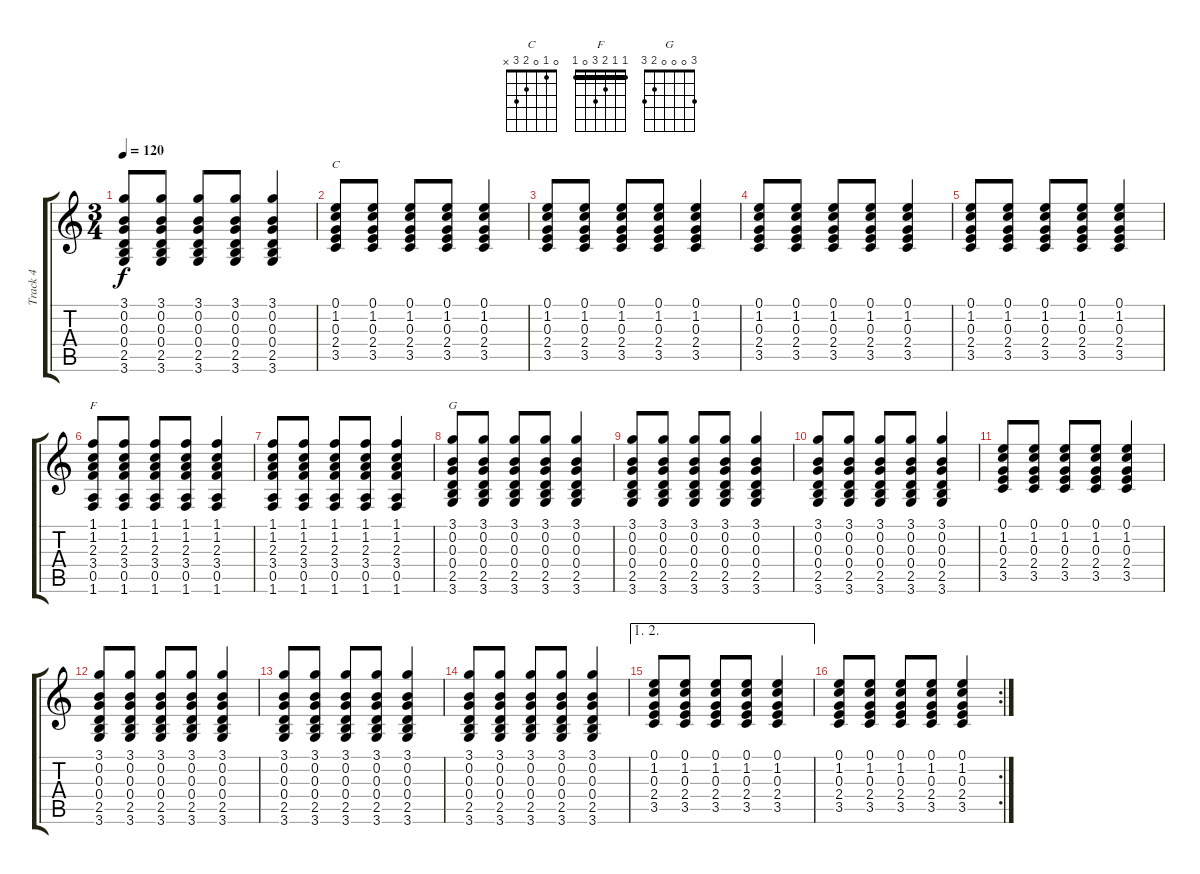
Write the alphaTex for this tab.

\track ("Track 4" "Track 4") {instrument acousticguitarnylon}
\staff {score tabs}
\tuning (E4 B3 G3 D3 A2 E2) {hide}
\chord ("C" 0 1 0 2 3 x)
\chord ("F" 1 1 2 3 0 1) {barre 1}
\chord ("G" 3 0 0 0 2 3)
\ts (3 4)
\tempo 120
\clef g2
\ks c
(3.1 0.2 0.3 0.4 2.5 3.6).8{dy f} (3.1 0.2 0.3 0.4 2.5 3.6).8 (3.1 0.2 0.3 0.4 2.5 3.6).8 (3.1 0.2 0.3 0.4 2.5 3.6).8 (3.1 0.2 0.3 0.4 2.5 3.6).4 |
(0.1 1.2 0.3 2.4 3.5).8{ch "C"} (0.1 1.2 0.3 2.4 3.5).8 (0.1 1.2 0.3 2.4 3.5).8 (0.1 1.2 0.3 2.4 3.5).8 (0.1 1.2 0.3 2.4 3.5).4 |
(0.1 1.2 0.3 2.4 3.5).8 (0.1 1.2 0.3 2.4 3.5).8 (0.1 1.2 0.3 2.4 3.5).8 (0.1 1.2 0.3 2.4 3.5).8 (0.1 1.2 0.3 2.4 3.5).4 |
(0.1 1.2 0.3 2.4 3.5).8 (0.1 1.2 0.3 2.4 3.5).8 (0.1 1.2 0.3 2.4 3.5).8 (0.1 1.2 0.3 2.4 3.5).8 (0.1 1.2 0.3 2.4 3.5).4 |
(0.1 1.2 0.3 2.4 3.5).8 (0.1 1.2 0.3 2.4 3.5).8 (0.1 1.2 0.3 2.4 3.5).8 (0.1 1.2 0.3 2.4 3.5).8 (0.1 1.2 0.3 2.4 3.5).4 |
(1.1 1.2 2.3 3.4 0.5 1.6).8{ch "F"} (1.1 1.2 2.3 3.4 0.5 1.6).8 (1.1 1.2 2.3 3.4 0.5 1.6).8 (1.1 1.2 2.3 3.4 0.5 1.6).8 (1.1 1.2 2.3 3.4 0.5 1.6).4 |
(1.1 1.2 2.3 3.4 0.5 1.6).8 (1.1 1.2 2.3 3.4 0.5 1.6).8 (1.1 1.2 2.3 3.4 0.5 1.6).8 (1.1 1.2 2.3 3.4 0.5 1.6).8 (1.1 1.2 2.3 3.4 0.5 1.6).4 |
(3.1 0.2 0.3 0.4 2.5 3.6).8{ch "G"} (3.1 0.2 0.3 0.4 2.5 3.6).8 (3.1 0.2 0.3 0.4 2.5 3.6).8 (3.1 0.2 0.3 0.4 2.5 3.6).8 (3.1 0.2 0.3 0.4 2.5 3.6).4 |
(3.1 0.2 0.3 0.4 2.5 3.6).8 (3.1 0.2 0.3 0.4 2.5 3.6).8 (3.1 0.2 0.3 0.4 2.5 3.6).8 (3.1 0.2 0.3 0.4 2.5 3.6).8 (3.1 0.2 0.3 0.4 2.5 3.6).4 |
(3.1 0.2 0.3 0.4 2.5 3.6).8 (3.1 0.2 0.3 0.4 2.5 3.6).8 (3.1 0.2 0.3 0.4 2.5 3.6).8 (3.1 0.2 0.3 0.4 2.5 3.6).8 (3.1 0.2 0.3 0.4 2.5 3.6).4 |
(0.1 1.2 0.3 2.4 3.5).8 (0.1 1.2 0.3 2.4 3.5).8 (0.1 1.2 0.3 2.4 3.5).8 (0.1 1.2 0.3 2.4 3.5).8 (0.1 1.2 0.3 2.4 3.5).4 |
(3.1 0.2 0.3 0.4 2.5 3.6).8 (3.1 0.2 0.3 0.4 2.5 3.6).8 (3.1 0.2 0.3 0.4 2.5 3.6).8 (3.1 0.2 0.3 0.4 2.5 3.6).8 (3.1 0.2 0.3 0.4 2.5 3.6).4 |
(3.1 0.2 0.3 0.4 2.5 3.6).8 (3.1 0.2 0.3 0.4 2.5 3.6).8 (3.1 0.2 0.3 0.4 2.5 3.6).8 (3.1 0.2 0.3 0.4 2.5 3.6).8 (3.1 0.2 0.3 0.4 2.5 3.6).4 |
(3.1 0.2 0.3 0.4 2.5 3.6).8 (3.1 0.2 0.3 0.4 2.5 3.6).8 (3.1 0.2 0.3 0.4 2.5 3.6).8 (3.1 0.2 0.3 0.4 2.5 3.6).8 (3.1 0.2 0.3 0.4 2.5 3.6).4 |
\ae (1 2)
(0.1 1.2 0.3 2.4 3.5).8 (0.1 1.2 0.3 2.4 3.5).8 (0.1 1.2 0.3 2.4 3.5).8 (0.1 1.2 0.3 2.4 3.5).8 (0.1 1.2 0.3 2.4 3.5).4 |
\rc 2
(0.1 1.2 0.3 2.4 3.5).8 (0.1 1.2 0.3 2.4 3.5).8 (0.1 1.2 0.3 2.4 3.5).8 (0.1 1.2 0.3 2.4 3.5).8 (0.1 1.2 0.3 2.4 3.5).4
